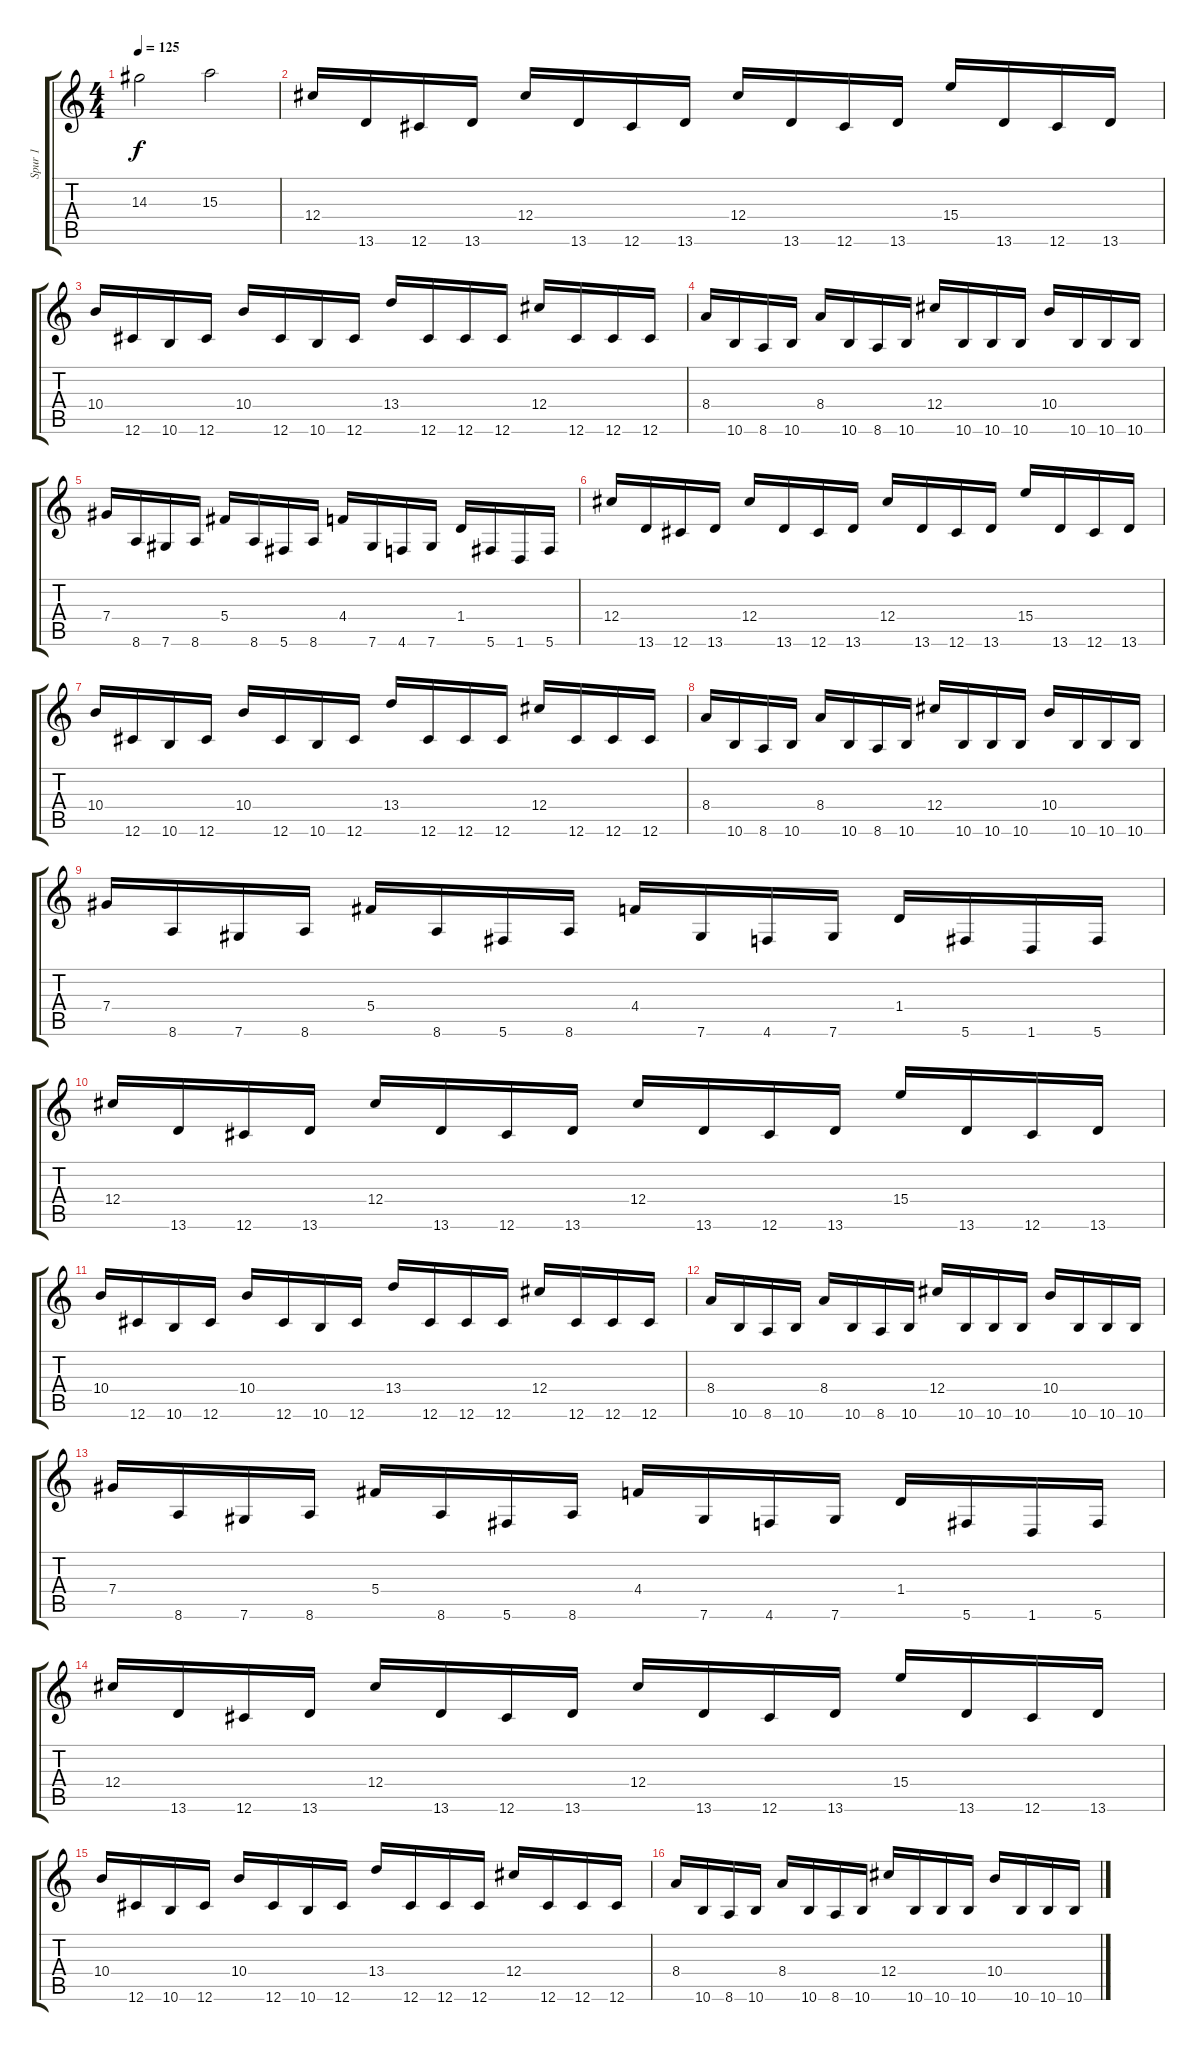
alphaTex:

\track ("Spur 1" "Spur 1") {instrument overdrivenguitar}
\staff {score tabs}
\tuning (Eb4 Bb3 Gb3 Db3 Ab2 Db2) {hide}
\ts (4 4)
\tempo 125
\clef g2
\ks c
14.3{t}.2{dy f} 15.3.2 |
12.4.16 13.6.16 12.6.16 13.6.16 12.4.16 13.6.16 12.6.16 13.6.16 12.4.16 13.6.16 12.6.16 13.6.16 15.4.16 13.6.16 12.6.16 13.6.16 |
10.4.16 12.6.16 10.6.16 12.6.16 10.4.16 12.6.16 10.6.16 12.6.16 13.4.16 12.6.16 12.6.16 12.6.16 12.4.16 12.6.16 12.6.16 12.6.16 |
8.4.16 10.6.16 8.6.16 10.6.16 8.4.16 10.6.16 8.6.16 10.6.16 12.4.16 10.6.16 10.6.16 10.6.16 10.4.16 10.6.16 10.6.16 10.6.16 |
7.4.16 8.6.16 7.6.16 8.6.16 5.4.16 8.6.16 5.6.16 8.6.16 4.4.16 7.6.16 4.6.16 7.6.16 1.4.16 5.6.16 1.6.16 5.6.16 |
12.4.16 13.6.16 12.6.16 13.6.16 12.4.16 13.6.16 12.6.16 13.6.16 12.4.16 13.6.16 12.6.16 13.6.16 15.4.16 13.6.16 12.6.16 13.6.16 |
10.4.16 12.6.16 10.6.16 12.6.16 10.4.16 12.6.16 10.6.16 12.6.16 13.4.16 12.6.16 12.6.16 12.6.16 12.4.16 12.6.16 12.6.16 12.6.16 |
8.4.16 10.6.16 8.6.16 10.6.16 8.4.16 10.6.16 8.6.16 10.6.16 12.4.16 10.6.16 10.6.16 10.6.16 10.4.16 10.6.16 10.6.16 10.6.16 |
7.4.16 8.6.16 7.6.16 8.6.16 5.4.16 8.6.16 5.6.16 8.6.16 4.4.16 7.6.16 4.6.16 7.6.16 1.4.16 5.6.16 1.6.16 5.6.16 |
12.4.16 13.6.16 12.6.16 13.6.16 12.4.16 13.6.16 12.6.16 13.6.16 12.4.16 13.6.16 12.6.16 13.6.16 15.4.16 13.6.16 12.6.16 13.6.16 |
10.4.16 12.6.16 10.6.16 12.6.16 10.4.16 12.6.16 10.6.16 12.6.16 13.4.16 12.6.16 12.6.16 12.6.16 12.4.16 12.6.16 12.6.16 12.6.16 |
8.4.16 10.6.16 8.6.16 10.6.16 8.4.16 10.6.16 8.6.16 10.6.16 12.4.16 10.6.16 10.6.16 10.6.16 10.4.16 10.6.16 10.6.16 10.6.16 |
7.4.16 8.6.16 7.6.16 8.6.16 5.4.16 8.6.16 5.6.16 8.6.16 4.4.16 7.6.16 4.6.16 7.6.16 1.4.16 5.6.16 1.6.16 5.6.16 |
12.4.16 13.6.16 12.6.16 13.6.16 12.4.16 13.6.16 12.6.16 13.6.16 12.4.16 13.6.16 12.6.16 13.6.16 15.4.16 13.6.16 12.6.16 13.6.16 |
10.4.16 12.6.16 10.6.16 12.6.16 10.4.16 12.6.16 10.6.16 12.6.16 13.4.16 12.6.16 12.6.16 12.6.16 12.4.16 12.6.16 12.6.16 12.6.16 |
8.4.16 10.6.16 8.6.16 10.6.16 8.4.16 10.6.16 8.6.16 10.6.16 12.4.16 10.6.16 10.6.16 10.6.16 10.4.16 10.6.16 10.6.16 10.6.16
